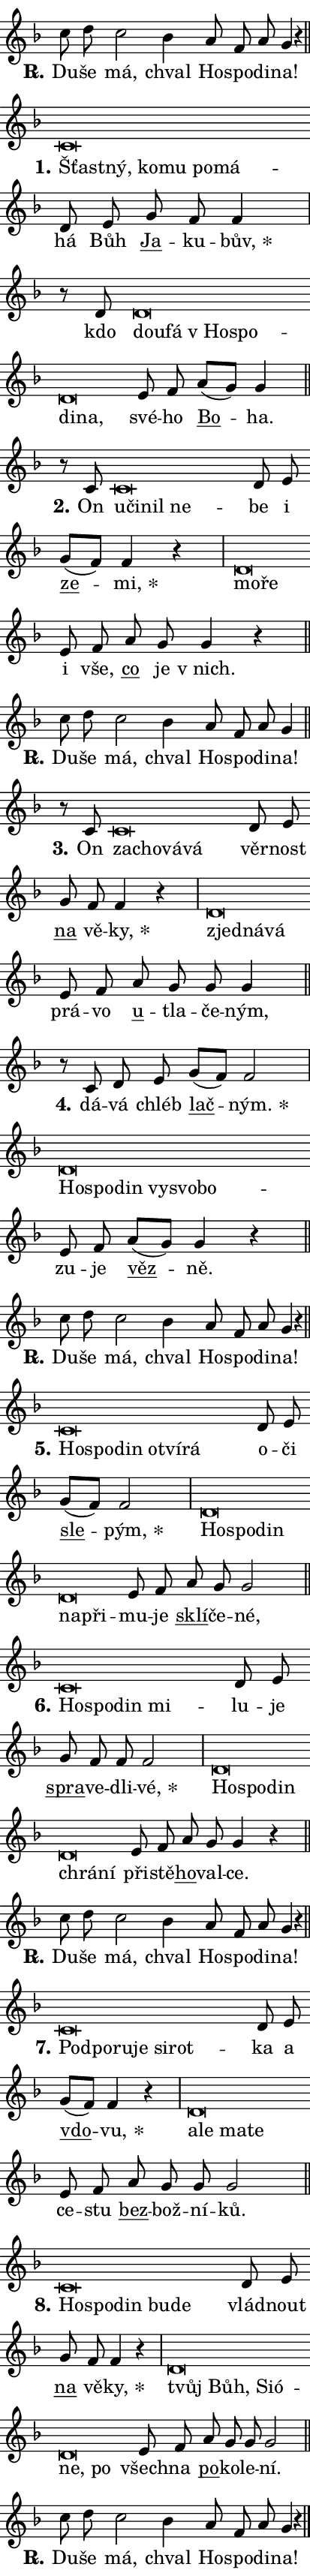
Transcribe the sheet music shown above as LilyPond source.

\version "2.22.1"
\header { tagline = "" }
\paper {
  indent = 0\cm
  top-margin = 0\cm
  right-margin = 0\cm
  bottom-margin = 0\cm
  left-margin = 0\cm
  paper-width = 7\cm
  page-breaking = #ly:one-page-breaking
  system-system-spacing.basic-distance = #11
  score-system-spacing.basic-distance = #11
  ragged-last = ##f
}


%% Author: Thomas Morley
%% https://lists.gnu.org/archive/html/lilypond-user/2020-05/msg00002.html
#(define (line-position grob)
"Returns position of @var[grob} in current system:
   @code{'start}, if at first time-step
   @code{'end}, if at last time-step
   @code{'middle} otherwise
"
  (let* ((col (ly:item-get-column grob))
         (ln (ly:grob-object col 'left-neighbor))
         (rn (ly:grob-object col 'right-neighbor))
         (col-to-check-left (if (ly:grob? ln) ln col))
         (col-to-check-right (if (ly:grob? rn) rn col))
         (break-dir-left
           (and
             (ly:grob-property col-to-check-left 'non-musical #f)
             (ly:item-break-dir col-to-check-left)))
         (break-dir-right
           (and
             (ly:grob-property col-to-check-right 'non-musical #f)
             (ly:item-break-dir col-to-check-right))))
        (cond ((eqv? 1 break-dir-left) 'start)
              ((eqv? -1 break-dir-right) 'end)
              (else 'middle))))

#(define (tranparent-at-line-position vctor)
  (lambda (grob)
  "Relying on @code{line-position} select the relevant enry from @var{vctor}.
Used to determine transparency,"
    (case (line-position grob)
      ((end) (not (vector-ref vctor 0)))
      ((middle) (not (vector-ref vctor 1)))
      ((start) (not (vector-ref vctor 2))))))

noteHeadBreakVisibility =
#(define-music-function (break-visibility)(vector?)
"Makes @code{NoteHead}s transparent relying on @var{break-visibility}"
#{
  \override NoteHead.transparent =
    #(tranparent-at-line-position break-visibility)
#})

#(define delete-ledgers-for-transparent-note-heads
  (lambda (grob)
    "Reads whether a @code{NoteHead} is transparent.
If so this @code{NoteHead} is removed from @code{'note-heads} from
@var{grob}, which is supposed to be @code{LedgerLineSpanner}.
As a result ledgers are not printed for this @code{NoteHead}"
    (let* ((nhds-array (ly:grob-object grob 'note-heads))
           (nhds-list
             (if (ly:grob-array? nhds-array)
                 (ly:grob-array->list nhds-array)
                 '()))
           ;; Relies on the transparent-property being done before
           ;; Staff.LedgerLineSpanner.after-line-breaking is executed.
           ;; This is fragile ...
           (to-keep
             (remove
               (lambda (nhd)
                 (ly:grob-property nhd 'transparent #f))
               nhds-list)))
      ;; TODO find a better method to iterate over grob-arrays, similiar
      ;; to filter/remove etc for lists
      ;; For now rebuilt from scratch
      (set! (ly:grob-object grob 'note-heads)  '())
      (for-each
        (lambda (nhd)
          (ly:pointer-group-interface::add-grob grob 'note-heads nhd))
        to-keep))))

hideNotes = {
  \noteHeadBreakVisibility #begin-of-line-visible
}
unHideNotes = {
  \noteHeadBreakVisibility #all-visible
}

% work-around for resetting accidentals
% https://lilypond.org/doc/v2.23/Documentation/notation/displaying-rhythms#unmetered-music
cadenzaMeasure = {
  \cadenzaOff
  \partial 1024 s1024
  \cadenzaOn
}

#(define-markup-command (accent layout props text) (markup?)
  "Underline accented syllable"
  (interpret-markup layout props
    #{\markup \override #'(offset . 4.3) \underline { #text }#}))

responsum = \markup \concat {
  "R" \hspace #-1.05 \path #0.1 #'((moveto 0 0.07) (lineto 0.9 0.8)) \hspace #0.05 "."
}

\layout {
    \context {
        \Staff
        \remove "Time_signature_engraver"
        \override LedgerLineSpanner.after-line-breaking = #delete-ledgers-for-transparent-note-heads
    }
    \context {
        \Voice {
            \override NoteHead.output-attributes = #'((class . "notehead"))
            \override Hairpin.height = #0.55
        }
    }
    \context {
        \Lyrics {
            \override StanzaNumber.output-attributes = #'((class . "stanzanumber"))
            \override LyricSpace.minimum-distance = #0.9
            \override LyricText.font-name = #"TeX Gyre Schola"
            \override LyricText.font-size = 1
            \override StanzaNumber.font-name = #"TeX Gyre Schola Bold"
            \override StanzaNumber.font-size = 1
        }
    }
}

% magnetic-lyrics.ily
%
%   written by
%     Jean Abou Samra <jean@abou-samra.fr>
%     Werner Lemberg <wl@gnu.org>
%
%   adapted by
%     Jiri Hon <jiri.hon@gmail.com>
%
% Version 2022-Apr-15

% https://www.mail-archive.com/lilypond-user@gnu.org/msg149350.html

#(define (Left_hyphen_pointer_engraver context)
   "Collect syllable-hyphen-syllable occurrences in lyrics and store
them in properties.  This engraver only looks to the left.  For
example, if the lyrics input is @code{foo -- bar}, it does the
following.

@itemize @bullet
@item
Set the @code{text} property of the @code{LyricHyphen} grob between
@q{foo} and @q{bar} to @code{foo}.

@item
Set the @code{left-hyphen} property of the @code{LyricText} grob with
text @q{foo} to the @code{LyricHyphen} grob between @q{foo} and
@q{bar}.
@end itemize

Use this auxiliary engraver in combination with the
@code{lyric-@/text::@/apply-@/magnetic-@/offset!} hook."
   (let ((hyphen #f)
         (text #f))
     (make-engraver
      (acknowledgers
       ((lyric-syllable-interface engraver grob source-engraver)
        (set! text grob)))
      (end-acknowledgers
       ((lyric-hyphen-interface engraver grob source-engraver)
        ;(when (not (grob::has-interface grob 'lyric-space-interface))
          (set! hyphen grob)));)
      ((stop-translation-timestep engraver)
       (when (and text hyphen)
         (ly:grob-set-object! text 'left-hyphen hyphen))
       (set! text #f)
       (set! hyphen #f)))))

#(define (lyric-text::apply-magnetic-offset! grob)
   "If the space between two syllables is less than the value in
property @code{LyricText@/.details@/.squash-threshold}, move the right
syllable to the left so that it gets concatenated with the left
syllable.

Use this function as a hook for
@code{LyricText@/.after-@/line-@/breaking} if the
@code{Left_@/hyphen_@/pointer_@/engraver} is active."
   (let ((hyphen (ly:grob-object grob 'left-hyphen #f)))
     (when hyphen
       (let ((left-text (ly:spanner-bound hyphen LEFT)))
         (when (grob::has-interface left-text 'lyric-syllable-interface)
           (let* ((common (ly:grob-common-refpoint grob left-text X))
                  (this-x-ext (ly:grob-extent grob common X))
                  (left-x-ext
                   (begin
                     ;; Trigger magnetism for left-text.
                     (ly:grob-property left-text 'after-line-breaking)
                     (ly:grob-extent left-text common X)))
                  ;; `delta` is the gap width between two syllables.
                  (delta (- (interval-start this-x-ext)
                            (interval-end left-x-ext)))
                  (details (ly:grob-property grob 'details))
                  (threshold (assoc-get 'squash-threshold details 0.2)))
             (when (< delta threshold)
               (let* (;; We have to manipulate the input text so that
                      ;; ligatures crossing syllable boundaries are not
                      ;; disabled.  For languages based on the Latin
                      ;; script this is essentially a beautification.
                      ;; However, for non-Western scripts it can be a
                      ;; necessity.
                      (lt (ly:grob-property left-text 'text))
                      (rt (ly:grob-property grob 'text))
                      (is-space (grob::has-interface hyphen 'lyric-space-interface))
                      (space (if is-space " " ""))
                      (space-markup (grob-interpret-markup grob " "))
                      (space-size (interval-length (ly:stencil-extent space-markup X)))
                      (extra-delta (if is-space space-size 0))
                      ;; Append new syllable.
                      (ltrt-space (if (and (string? lt) (string? rt))
                                (string-append lt space rt)
                                (make-concat-markup (list lt space rt))))
                      ;; Right-align `ltrt` to the right side.
                      (ltrt-space-markup (grob-interpret-markup
                               grob
                               (make-translate-markup
                                (cons (interval-length this-x-ext) 0)
                                (make-right-align-markup ltrt-space)))))
                 (begin
                   ;; Don't print `left-text`.
                   (ly:grob-set-property! left-text 'stencil #f)
                   ;; Set text and stencil (which holds all collected
                   ;; syllables so far) and shift it to the left.
                   (ly:grob-set-property! grob 'text ltrt-space)
                   (ly:grob-set-property! grob 'stencil ltrt-space-markup)
                   (ly:grob-translate-axis! grob (- (- delta extra-delta)) X))))))))))


#(define (lyric-hyphen::displace-bounds-first grob)
   ;; Make very sure this callback isn't triggered too early.
   (let ((left (ly:spanner-bound grob LEFT))
         (right (ly:spanner-bound grob RIGHT)))
     (ly:grob-property left 'after-line-breaking)
     (ly:grob-property right 'after-line-breaking)
     (ly:lyric-hyphen::print grob)))

squashThreshold = #0.4

\layout {
  \context {
    \Lyrics
    \consists #Left_hyphen_pointer_engraver
    \override LyricText.after-line-breaking =
      #lyric-text::apply-magnetic-offset!
    \override LyricHyphen.stencil = #lyric-hyphen::displace-bounds-first
    \override LyricText.details.squash-threshold = \squashThreshold
    \override LyricHyphen.minimum-distance = 0
    \override LyricHyphen.minimum-length = \squashThreshold
  }
}

squash = \override LyricText.details.squash-threshold = 9999
unSquash = \override LyricText.details.squash-threshold = \squashThreshold

left = \override LyricText.self-alignment-X = #LEFT
unLeft = \revert LyricText.self-alignment-X

starOffset = #(lambda (grob) 
                (let ((x_offset (ly:self-alignment-interface::aligned-on-x-parent grob)))
                  (if (= x_offset 0) 0 (+ x_offset 1.2))))

star = #(define-music-function (syllable)(string?)
"Append star separator at the end of a syllable"
#{
  \once \override LyricText.X-offset = #starOffset
  \lyricmode { \markup {
    #syllable
    \override #'((font-name . "TeX Gyre Schola Bold")) \hspace #0.2 \lower #0.65 \larger "*"
  } }
#})

starAccent = #(define-music-function (syllable)(string?)
"Append star separator at the end of a syllable and make accent"
#{
  \once \override LyricText.X-offset = #starOffset
  \lyricmode { \markup {
    \accent #syllable
    \override #'((font-name . "TeX Gyre Schola Bold")) \hspace #0.2 \lower #0.65 \larger "*"
  } }
#})

breath = #(define-music-function (syllable)(string?)
"Append breathing indicator at the end of a syllable"
#{
  \lyricmode { \markup { #syllable "+" } }
#})

optionalBreath = #(define-music-function (syllable)(string?)
"Append optional breathing indicator at the end of a syllable"
#{
  \lyricmode { \markup { #syllable "(+)" } }
#})


\score {
    <<
        \new Voice = "melody" { \cadenzaOn \key f \major \relative { c''8 d c2 bes4 a8 f a g4 r \cadenzaMeasure \bar "||" \break }
\relative { c'\breve*1/16 \hideNotes \breve*1/16 \bar "" \breve*1/16 \bar "" \breve*1/16 \bar "" \breve*1/16 \breve*1/16 \bar "" \unHideNotes d8 e \bar "" g f f4 \cadenzaMeasure \bar "|" r8 d8 d\breve*1/16 \hideNotes \breve*1/16 \bar "" \breve*1/16 \bar "" \breve*1/16 \bar "" \breve*1/16 \breve*1/16 \bar "" \unHideNotes e8 f \bar "" a[( g)] g4 \cadenzaMeasure \bar "||" \break }
\relative { r8 c'8 c\breve*1/16 \hideNotes \breve*1/16 \bar "" \breve*1/16 \breve*1/16 \bar "" \unHideNotes d8 e \bar "" g[( f)] f4 r \cadenzaMeasure \bar "|" d\breve*1/16 \hideNotes \breve*1/16 \bar "" \unHideNotes e8 f \bar "" a g g4 r \cadenzaMeasure \bar "||" \break }
\relative { c''8 d c2 bes4 a8 f a g4 \cadenzaMeasure \bar "||" \break }
\relative { r8 c'8 c\breve*1/16 \hideNotes \breve*1/16 \bar "" \breve*1/16 \breve*1/16 \bar "" \unHideNotes d8 e \bar "" g f f4 r \cadenzaMeasure \bar "|" d\breve*1/16 \hideNotes \breve*1/16 \breve*1/16 \bar "" \unHideNotes e8 f \bar "" a g g g4 \cadenzaMeasure \bar "||" \break }
\relative { r8 c' d8 e \bar "" g[( f)] f2 \cadenzaMeasure \bar "|" d\breve*1/16 \hideNotes \breve*1/16 \bar "" \breve*1/16 \bar "" \breve*1/16 \bar "" \breve*1/16 \breve*1/16 \bar "" \unHideNotes e8 f \bar "" a[( g)] g4 r \cadenzaMeasure \bar "||" \break }
\relative { c''8 d c2 bes4 a8 f a g4 r \cadenzaMeasure \bar "||" \break }
\relative { c'\breve*1/16 \hideNotes \breve*1/16 \bar "" \breve*1/16 \bar "" \breve*1/16 \bar "" \breve*1/16 \breve*1/16 \bar "" \unHideNotes d8 e \bar "" g[( f)] f2 \cadenzaMeasure \bar "|" d\breve*1/16 \hideNotes \breve*1/16 \bar "" \breve*1/16 \bar "" \breve*1/16 \breve*1/16 \bar "" \unHideNotes e8 f \bar "" a g g2 \cadenzaMeasure \bar "||" \break }
\relative { c'\breve*1/16 \hideNotes \breve*1/16 \bar "" \breve*1/16 \breve*1/16 \bar "" \unHideNotes d8 e \bar "" g f f f2 \cadenzaMeasure \bar "|" d\breve*1/16 \hideNotes \breve*1/16 \bar "" \breve*1/16 \bar "" \breve*1/16 \breve*1/16 \bar "" \unHideNotes e8 f \bar "" a g g4 r \cadenzaMeasure \bar "||" \break }
\relative { c''8 d c2 bes4 a8 f a g4 r \cadenzaMeasure \bar "||" \break }
\relative { c'\breve*1/16 \hideNotes \breve*1/16 \bar "" \breve*1/16 \bar "" \breve*1/16 \bar "" \breve*1/16 \breve*1/16 \bar "" \unHideNotes d8 e \bar "" g[( f)] f4 r \cadenzaMeasure \bar "|" d\breve*1/16 \hideNotes \breve*1/16 \bar "" \breve*1/16 \breve*1/16 \bar "" \unHideNotes e8 f \bar "" a g g g2 \cadenzaMeasure \bar "||" \break }
\relative { c'\breve*1/16 \hideNotes \breve*1/16 \bar "" \breve*1/16 \bar "" \breve*1/16 \breve*1/16 \bar "" \unHideNotes d8 e \bar "" g f f4 r \cadenzaMeasure \bar "|" d\breve*1/16 \hideNotes \breve*1/16 \bar "" \breve*1/16 \bar "" \breve*1/16 \bar "" \breve*1/16 \breve*1/16 \bar "" \unHideNotes e8 f \bar "" a g g g2 \cadenzaMeasure \bar "||" \break }
\relative { c''8 d c2 bes4 a8 f a g4 r \cadenzaMeasure \bar "||" \break } \bar "|." }
        \new Lyrics \lyricsto "melody" { \lyricmode { \set stanza = \responsum
Du -- še má, chval Ho -- spo -- di -- na!
\set stanza = "1."
\left Šťast -- \squash ný, ko -- mu po -- má -- \unLeft \unSquash há Bůh \markup \accent Ja -- ku -- \star bův, kdo \left dou -- \squash fá "v Ho" -- spo -- di -- na, \unLeft \unSquash své -- ho \markup \accent Bo -- ha.
\set stanza = "2."
On \left u -- \squash či -- nil ne -- \unLeft \unSquash be i \markup \accent ze -- \star mi, \left mo -- \squash ře \unLeft \unSquash i vše, \markup \accent co je "v nich."
\set stanza = \responsum
Du -- še má, chval Ho -- spo -- di -- na!
\set stanza = "3."
On \left za -- \squash cho -- vá -- vá \unLeft \unSquash věr -- nost \markup \accent na vě -- \star ky, \left zjed -- \squash ná -- vá \unLeft \unSquash prá -- vo \markup \accent u -- tla -- če -- ným,
\set stanza = "4."
dá -- vá chléb \markup \accent lač -- \star ným. \left Ho -- \squash spo -- din vy -- svo -- bo -- \unLeft \unSquash zu -- je \markup \accent věz -- ně.
\set stanza = \responsum
Du -- še má, chval Ho -- spo -- di -- na!
\set stanza = "5."
\left Ho -- \squash spo -- din o -- tví -- rá \unLeft \unSquash o -- či \markup \accent sle -- \star pým, \left Ho -- \squash spo -- din na -- při -- \unLeft \unSquash mu -- je \markup \accent sklí -- če -- né,
\set stanza = "6."
\left Ho -- \squash spo -- din mi -- \unLeft \unSquash lu -- je \markup \accent spra -- ve -- dli -- \star vé, \left Ho -- \squash spo -- din chrá -- ní \unLeft \unSquash při -- stě -- \markup \accent ho -- val -- ce.
\set stanza = \responsum
Du -- še má, chval Ho -- spo -- di -- na!
\set stanza = "7."
\left Pod -- \squash po -- ru -- je si -- rot -- \unLeft \unSquash ka a \markup \accent vdo -- \star vu, \left a -- \squash le ma -- te \unLeft \unSquash ce -- stu \markup \accent bez -- bož -- ní -- ků.
\set stanza = "8."
\left Ho -- \squash spo -- din bu -- de \unLeft \unSquash vlád -- nout \markup \accent na vě -- \star ky, \left tvůj \squash Bůh, Si -- ó -- ne, po \unLeft \unSquash všech -- na \markup \accent po -- ko -- le -- ní.
\set stanza = \responsum
Du -- še má, chval Ho -- spo -- di -- na! } }
    >>
    \layout {}
}
